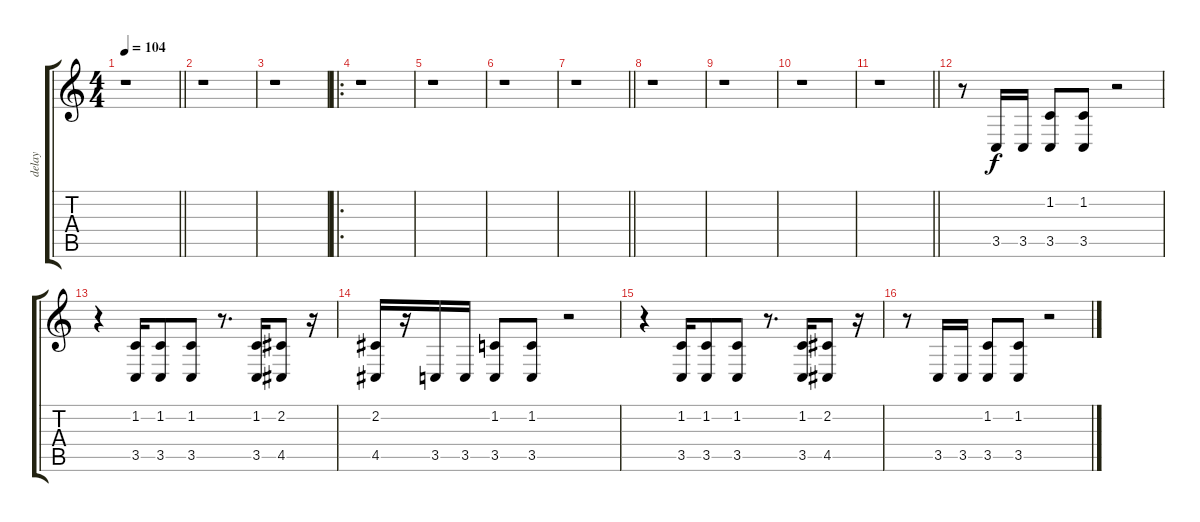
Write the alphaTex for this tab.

\track ("delay" "delay") {instrument lead1square}
\staff {score tabs}
\tuning (E4 B3 G3 D3 A2 E2) {hide}
\ts (4 4)
\tempo 104
\clef g2
\barLineRight lightlight
\ks c
r.1{dy f} |
r.1 |
r.1 |
\ro
r.1 |
r.1 |
r.1 |
\barLineRight lightlight
r.1 |
r.1 |
r.1 |
r.1 |
\barLineRight lightlight
r.1 |
r.8 3.5.16 3.5.16 (1.2 3.5).8 (1.2 3.5).8 r.2 |
r.4 (1.2 3.5).16 (1.2 3.5).8 (1.2 3.5).8 r.8{d} (1.2 3.5).16 (2.2 4.5).8 r.16 |
(2.2 4.5).16 r.16 3.5.16 3.5.16 (1.2 3.5).8 (1.2 3.5).8 r.2 |
r.4 (1.2 3.5).16 (1.2 3.5).8 (1.2 3.5).8 r.8{d} (1.2 3.5).16 (2.2 4.5).8 r.16 |
r.8 3.5.16 3.5.16 (1.2 3.5).8 (1.2 3.5).8 r.2
